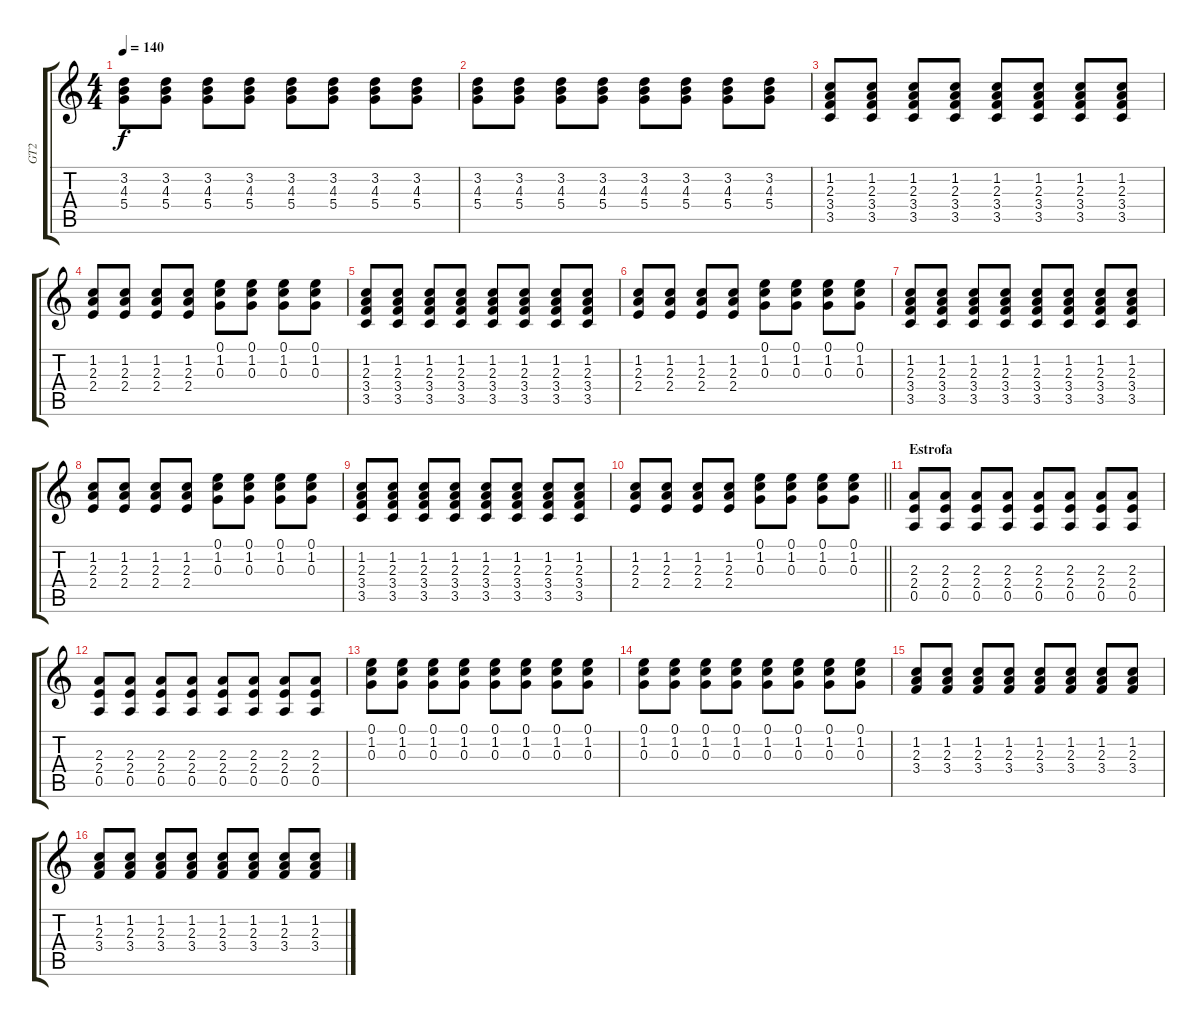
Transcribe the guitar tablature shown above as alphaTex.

\track ("GT2" "GT2") {instrument electricguitarclean}
\staff {score tabs}
\tuning (E4 B3 G3 D3 A2 E2) {hide}
\ts (4 4)
\tempo 140
\clef g2
\ks c
(3.2 4.3 5.4).8{dy f} (3.2 4.3 5.4).8 (3.2 4.3 5.4).8 (3.2 4.3 5.4).8 (3.2 4.3 5.4).8 (3.2 4.3 5.4).8 (3.2 4.3 5.4).8 (3.2 4.3 5.4).8 |
(3.2 4.3 5.4).8 (3.2 4.3 5.4).8 (3.2 4.3 5.4).8 (3.2 4.3 5.4).8 (3.2 4.3 5.4).8 (3.2 4.3 5.4).8 (3.2 4.3 5.4).8 (3.2 4.3 5.4).8 |
(1.2 2.3 3.4 3.5).8 (1.2 2.3 3.4 3.5).8 (1.2 2.3 3.4 3.5).8 (1.2 2.3 3.4 3.5).8 (1.2 2.3 3.4 3.5).8 (1.2 2.3 3.4 3.5).8 (1.2 2.3 3.4 3.5).8 (1.2 2.3 3.4 3.5).8 |
(1.2 2.3 2.4).8 (1.2 2.3 2.4).8 (1.2 2.3 2.4).8 (1.2 2.3 2.4).8 (0.1 1.2 0.3).8 (0.1 1.2 0.3).8 (0.1 1.2 0.3).8 (0.1 1.2 0.3).8 |
(1.2 2.3 3.4 3.5).8 (1.2 2.3 3.4 3.5).8 (1.2 2.3 3.4 3.5).8 (1.2 2.3 3.4 3.5).8 (1.2 2.3 3.4 3.5).8 (1.2 2.3 3.4 3.5).8 (1.2 2.3 3.4 3.5).8 (1.2 2.3 3.4 3.5).8 |
(1.2 2.3 2.4).8 (1.2 2.3 2.4).8 (1.2 2.3 2.4).8 (1.2 2.3 2.4).8 (0.1 1.2 0.3).8 (0.1 1.2 0.3).8 (0.1 1.2 0.3).8 (0.1 1.2 0.3).8 |
(1.2 2.3 3.4 3.5).8 (1.2 2.3 3.4 3.5).8 (1.2 2.3 3.4 3.5).8 (1.2 2.3 3.4 3.5).8 (1.2 2.3 3.4 3.5).8 (1.2 2.3 3.4 3.5).8 (1.2 2.3 3.4 3.5).8 (1.2 2.3 3.4 3.5).8 |
(1.2 2.3 2.4).8 (1.2 2.3 2.4).8 (1.2 2.3 2.4).8 (1.2 2.3 2.4).8 (0.1 1.2 0.3).8 (0.1 1.2 0.3).8 (0.1 1.2 0.3).8 (0.1 1.2 0.3).8 |
(1.2 2.3 3.4 3.5).8 (1.2 2.3 3.4 3.5).8 (1.2 2.3 3.4 3.5).8 (1.2 2.3 3.4 3.5).8 (1.2 2.3 3.4 3.5).8 (1.2 2.3 3.4 3.5).8 (1.2 2.3 3.4 3.5).8 (1.2 2.3 3.4 3.5).8 |
\barLineRight lightlight
(1.2 2.3 2.4).8 (1.2 2.3 2.4).8 (1.2 2.3 2.4).8 (1.2 2.3 2.4).8 (0.1 1.2 0.3).8 (0.1 1.2 0.3).8 (0.1 1.2 0.3).8 (0.1 1.2 0.3).8 |
\section ("" "Estrofa")
(2.3 2.4 0.5).8 (2.3 2.4 0.5).8 (2.3 2.4 0.5).8 (2.3 2.4 0.5).8 (2.3 2.4 0.5).8 (2.3 2.4 0.5).8 (2.3 2.4 0.5).8 (2.3 2.4 0.5).8 |
(2.3 2.4 0.5).8 (2.3 2.4 0.5).8 (2.3 2.4 0.5).8 (2.3 2.4 0.5).8 (2.3 2.4 0.5).8 (2.3 2.4 0.5).8 (2.3 2.4 0.5).8 (2.3 2.4 0.5).8 |
(0.1 1.2 0.3).8 (0.1 1.2 0.3).8 (0.1 1.2 0.3).8 (0.1 1.2 0.3).8 (0.1 1.2 0.3).8 (0.1 1.2 0.3).8 (0.1 1.2 0.3).8 (0.1 1.2 0.3).8 |
(0.1 1.2 0.3).8 (0.1 1.2 0.3).8 (0.1 1.2 0.3).8 (0.1 1.2 0.3).8 (0.1 1.2 0.3).8 (0.1 1.2 0.3).8 (0.1 1.2 0.3).8 (0.1 1.2 0.3).8 |
(1.2 2.3 3.4).8 (1.2 2.3 3.4).8 (1.2 2.3 3.4).8 (1.2 2.3 3.4).8 (1.2 2.3 3.4).8 (1.2 2.3 3.4).8 (1.2 2.3 3.4).8 (1.2 2.3 3.4).8 |
(1.2 2.3 3.4).8 (1.2 2.3 3.4).8 (1.2 2.3 3.4).8 (1.2 2.3 3.4).8 (1.2 2.3 3.4).8 (1.2 2.3 3.4).8 (1.2 2.3 3.4).8 (1.2 2.3 3.4).8
